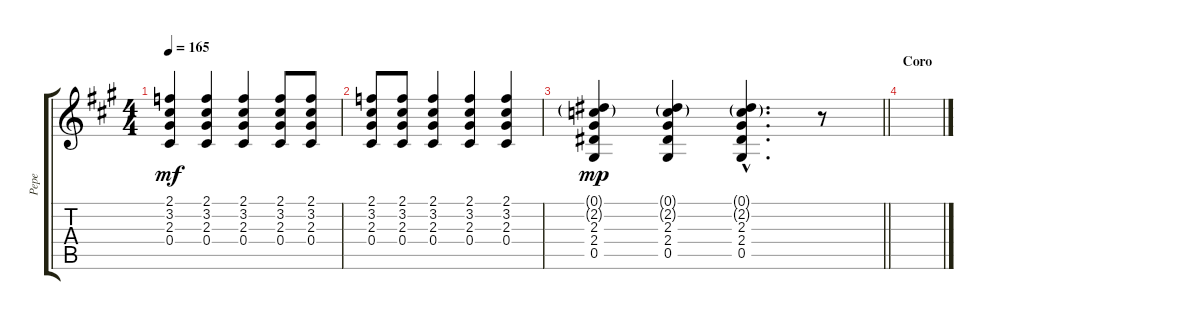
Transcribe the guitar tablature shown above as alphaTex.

\track ("Pepe" "Pepe") {instrument acousticguitarsteel}
\staff {score tabs}
\tuning (Eb4 Bb3 Gb3 Db3 Ab2 Eb2) {hide}
\ts (4 4)
\tempo 165
\clef g2
\ks a
(2.1 3.2 2.3 0.4).4{dy mf} (2.1 3.2 2.3 0.4).4 (2.1 3.2 2.3 0.4).4 (2.1 3.2 2.3 0.4).8 (2.1 3.2 2.3 0.4).8 |
(2.1 3.2 2.3 0.4).8{instrument acousticguitarnylon} (2.1 3.2 2.3 0.4).8 (2.1 3.2 2.3 0.4).4 (2.1 3.2 2.3 0.4).4 (2.1 3.2 2.3 0.4).4 |
\barLineRight lightlight
(0.1{g} 2.2{g} 2.3 2.4 0.5).4{dy mp} (0.1{g} 2.2{g} 2.3 2.4 0.5).4 (0.1{g hac} 2.2{g hac} 2.3{hac} 2.4{hac} 0.5{hac}).4{d} r.8 |
\section ("" "Coro")
